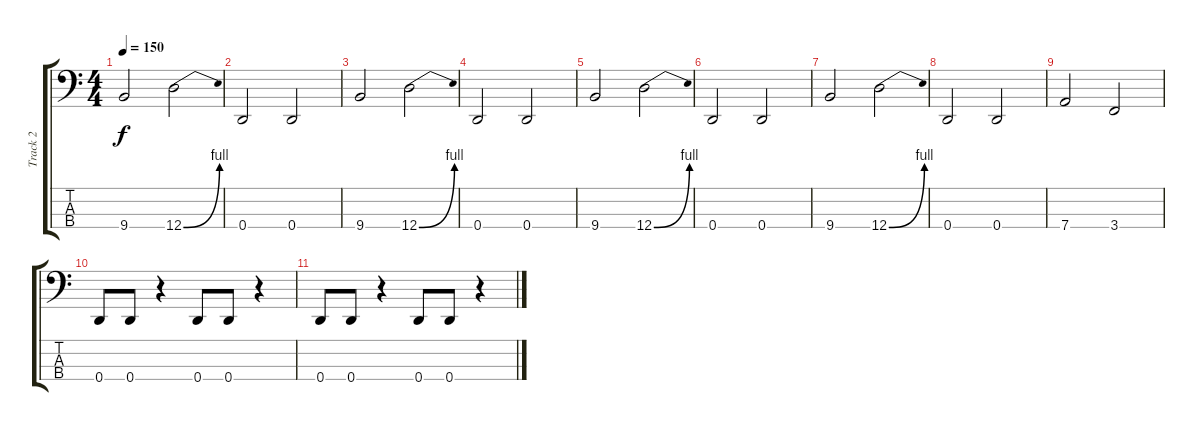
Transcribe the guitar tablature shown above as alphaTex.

\track ("Track 2" "Track 2") {instrument electricbasspick}
\staff {score tabs}
\tuning (G2 D2 A1 D1) {hide}
\ts (4 4)
\tempo 150
\clef f4
\ks c
9.4.2{dy f} 12.4{be (bend 0 0 60 4)}.2 |
0.4.2 0.4.2 |
9.4.2 12.4{be (bend 0 0 60 4)}.2 |
0.4.2 0.4.2 |
9.4.2 12.4{be (bend 0 0 60 4)}.2 |
0.4.2 0.4.2 |
9.4.2 12.4{be (bend 0 0 60 4)}.2 |
0.4.2 0.4.2 |
7.4.2 3.4.2 |
0.4.8 0.4.8 r.4 0.4.8 0.4.8 r.4 |
0.4.8 0.4.8 r.4 0.4.8 0.4.8 r.4
